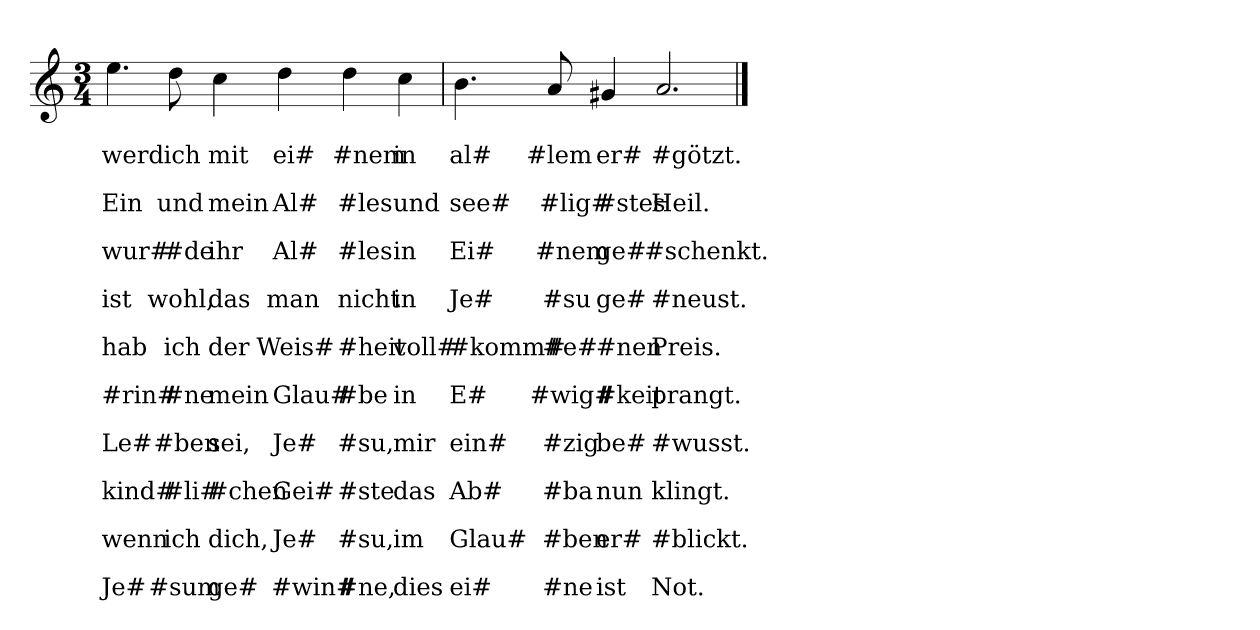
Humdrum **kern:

**kern	**text	**text	**text	**text	**text	**text	**text	**text	**text	**text	**text	**text	**text	**text	**text	**text	**text	**text	**text	**text
*part1	*part1	*part1	*part1	*part1	*part1	*part1	*part1	*part1	*part1	*part1	*part1	*part1	*part1	*part1	*part1	*part1	*part1	*part1	*part1	*part1
*staff1	*staff1	*staff1	*staff1	*staff1	*staff1	*staff1	*staff1	*staff1	*staff1	*staff1	*staff1	*staff1	*staff1	*staff1	*staff1	*staff1	*staff1	*staff1	*staff1	*staff1
*clefG2	*	*	*	*	*	*	*	*	*	*	*	*	*	*	*	*	*	*	*	*
*M3/4	*	*	*	*	*	*	*	*	*	*	*	*	*	*	*	*	*	*	*	*
=	=	=	=	=	=	=	=	=	=	=	=	=	=	=	=	=	=	=	=	=
4.ee	.	werd	.	Ein	.	wur#	.	ist	.	hab	.	#rin#	.	Le#	.	kind#	.	wenn	.	Je#
8dd	.	ich	.	und	.	#de	.	wohl,	.	ich	.	#ne	.	#ben	.	#li#	.	ich	.	#sum
4cc	.	mit	.	mein	.	ihr	.	das	.	der	.	mein	.	sei,	.	#chen	.	dich,	.	ge#
4dd	.	ei#	.	Al#	.	Al#	.	man	.	Weis#	.	Glau#	.	Je#	.	Gei#	.	Je#	.	#win#
4dd	.	#nem	.	#les	.	#les	.	nicht	.	#heit	.	#be	.	#su,	.	#ste	.	#su,	.	#ne,
4cc	.	in	.	und	.	in	.	in	.	voll#	.	in	.	mir	.	das	.	im	.	dies
=	=	=	=	=	=	=	=	=	=	=	=	=	=	=	=	=	=	=	=	=
4.b	.	al#	.	see#	.	Ei#	.	Je#	.	#komm#	.	E#	.	ein#	.	Ab#	.	Glau#	.	ei#
8a	.	#lem	.	#lig#	.	#nem	.	#su	.	#e#	.	#wig#	.	#zig	.	#ba	.	#ben	.	#ne
4g#X	.	er#	.	#stes	.	ge#	.	ge#	.	#nen	.	#keit	.	be#	.	nun	.	er#	.	ist
2.a	.	#götzt.	.	Heil.	.	#schenkt.	.	#neust.	.	Preis.	.	prangt.	.	#wusst.	.	klingt.	.	#blickt.	.	Not.
==	==	==	==	==	==	==	==	==	==	==	==	==	==	==	==	==	==	==	==	==
*-	*-	*-	*-	*-	*-	*-	*-	*-	*-	*-	*-	*-	*-	*-	*-	*-	*-	*-	*-	*-
